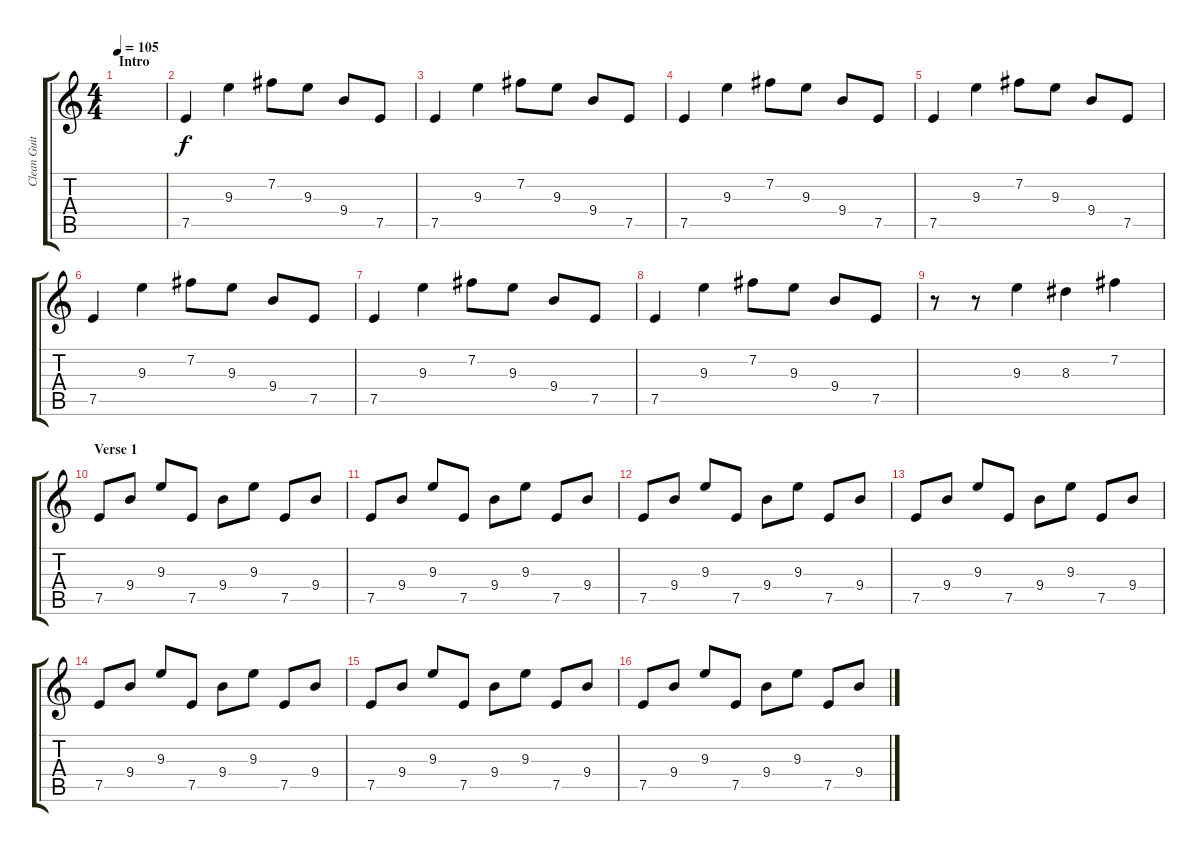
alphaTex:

\track ("Clean Guitar" "Clean Guit") {instrument electricguitarclean}
\staff {score tabs}
\tuning (E4 B3 G3 D3 A2 E2) {hide}
\ts (4 4)
\section ("" "Intro")
\tempo 105
\clef g2
\ks c
|
7.5.4 9.3.4 7.2.8 9.3.8 9.4.8 7.5.8 |
7.5.4 9.3.4 7.2.8 9.3.8 9.4.8 7.5.8 |
7.5.4 9.3.4 7.2.8 9.3.8 9.4.8 7.5.8 |
7.5.4 9.3.4 7.2.8 9.3.8 9.4.8 7.5.8 |
7.5.4 9.3.4 7.2.8 9.3.8 9.4.8 7.5.8 |
7.5.4 9.3.4 7.2.8 9.3.8 9.4.8 7.5.8 |
7.5.4 9.3.4 7.2.8 9.3.8 9.4.8 7.5.8 |
r.8 r.8 9.3.4 8.3.4 7.2.4 |
\section ("" "Verse 1")
7.5.8 9.4.8 9.3.8 7.5.8 9.4.8 9.3.8 7.5.8 9.4.8 |
7.5.8 9.4.8 9.3.8 7.5.8 9.4.8 9.3.8 7.5.8 9.4.8 |
7.5.8 9.4.8 9.3.8 7.5.8 9.4.8 9.3.8 7.5.8 9.4.8 |
7.5.8 9.4.8 9.3.8 7.5.8 9.4.8 9.3.8 7.5.8 9.4.8 |
7.5.8 9.4.8 9.3.8 7.5.8 9.4.8 9.3.8 7.5.8 9.4.8 |
7.5.8 9.4.8 9.3.8 7.5.8 9.4.8 9.3.8 7.5.8 9.4.8 |
7.5.8 9.4.8 9.3.8 7.5.8 9.4.8 9.3.8 7.5.8 9.4.8
